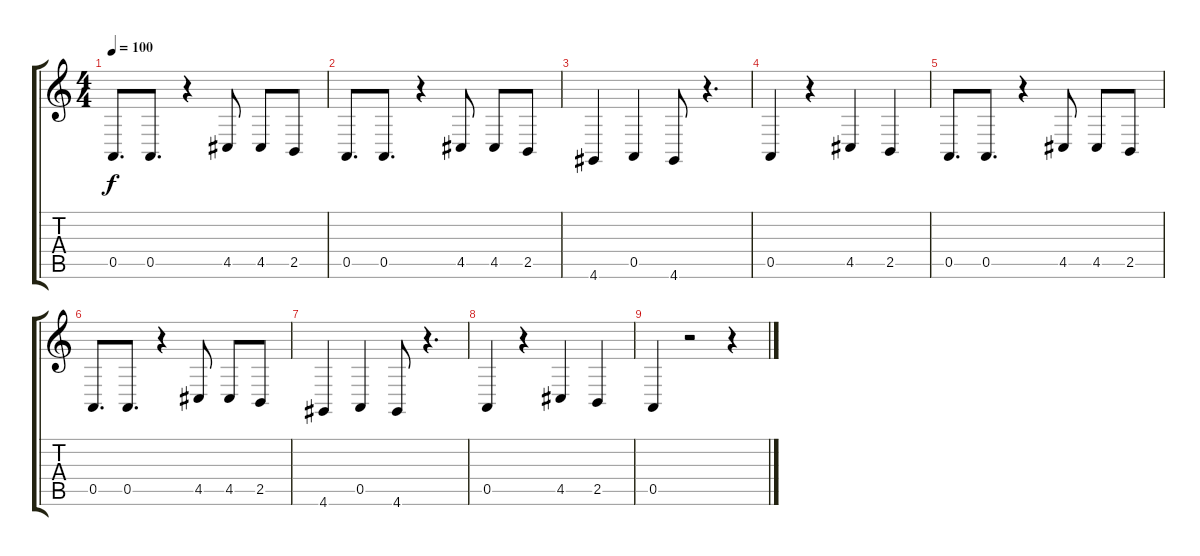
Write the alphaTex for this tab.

\track "" {instrument trumpet}
\staff {score tabs}
\tuning (E4 B3 G3 D3 A2 E2) {hide}
\ts (4 4)
\tempo 100
\clef g2
\ks c
0.5.8{d dy f} 0.5.8{d} r.4 4.5.8 4.5.8 2.5.8 |
0.5.8{d} 0.5.8{d} r.4 4.5.8 4.5.8 2.5.8 |
4.6.4 0.5.4 4.6.8 r.4{d} |
0.5.4 r.4 4.5.4 2.5.4 |
0.5.8{d} 0.5.8{d} r.4 4.5.8 4.5.8 2.5.8 |
0.5.8{d} 0.5.8{d} r.4 4.5.8 4.5.8 2.5.8 |
4.6.4 0.5.4 4.6.8 r.4{d} |
0.5.4 r.4 4.5.4 2.5.4 |
0.5.4 r.2 r.4
